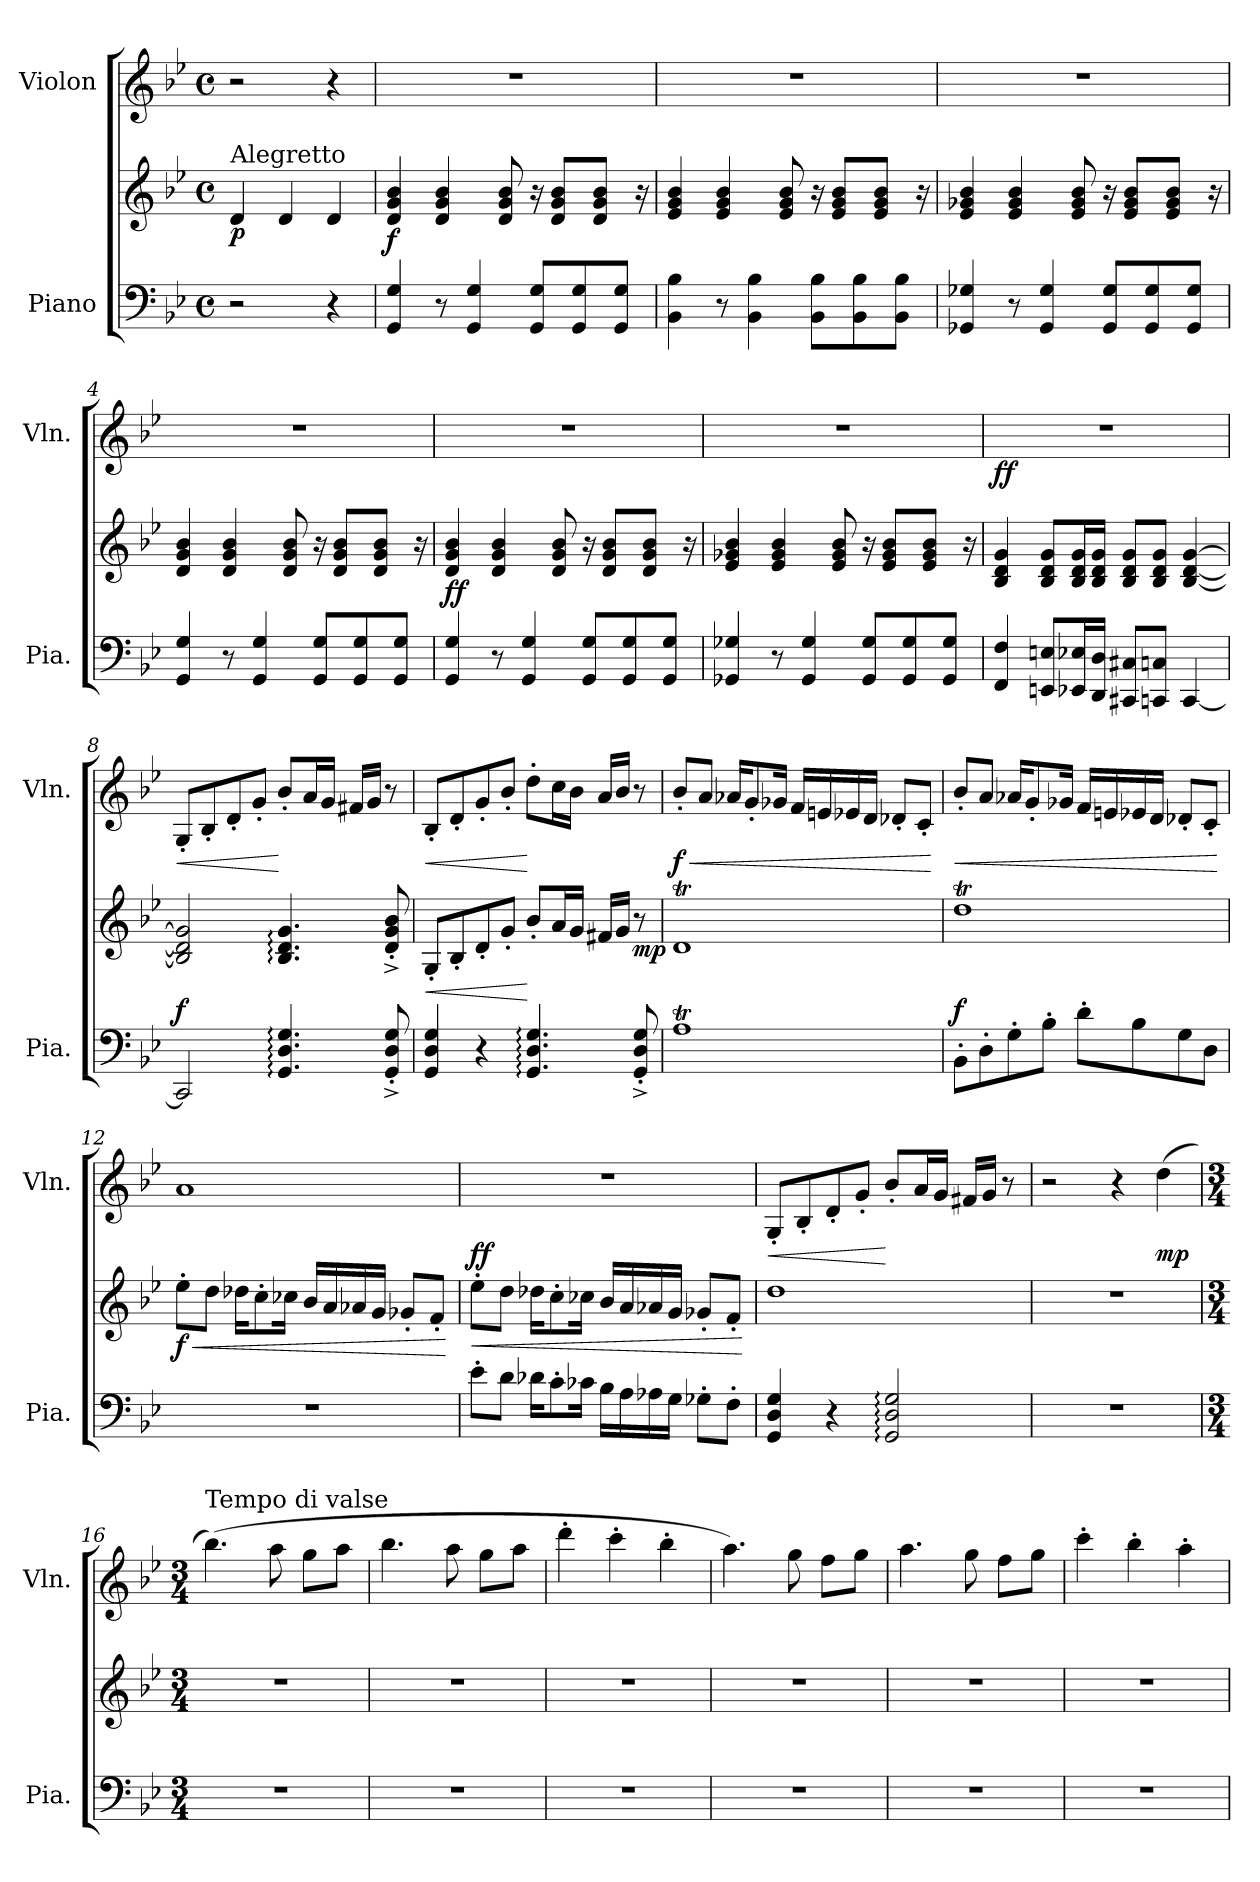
**kern	**kern	**dynam	**kern	**dynam
*part2	*part2	*part2	*part1	*part1
*staff3	*staff2	*staff2/3	*staff1	*staff1
*I"Piano	*	*	*I"Violon	*
*I'Pia.	*	*	*I'Vln.	*
*clefF4	*clefG2	*	*clefG2	*
*k[b-e-]	*k[b-e-]	*	*k[b-e-]	*
*M4/4	*M4/4	*	*M4/4	*
*met(c)	*met(c)	*	*met(c)	*
*MM120	*MM120	*	*MM120	*
=	=	=	=	=
!	!LO:TX:a:t=Alegretto	!	!	!
!	!	!LO:DY:b	!	!
2r	4d/	p	2r	.
.	4d/	.	.	.
4r	4d/	.	4r	.
=1	=1	=1	=1	=1
!	!	!LO:DY:b	!	!
4GG/ 4G/	4d/ 4g/ 4b-/	f	1r	.
8r	4d/ 4g/ 4b-/	.	.	.
4GG/ 4G/	.	.	.	.
.	8d/ 8g/ 8b-/	.	.	.
8GG/ 8G/L	16r	.	.	.
.	8d/ 8g/ 8b-/L	.	.	.
8GG/ 8G/	.	.	.	.
.	8d/ 8g/ 8b-/J	.	.	.
8GG/ 8G/J	.	.	.	.
.	16r	.	.	.
=2	=2	=2	=2	=2
4BB-\ 4B-\	4e-/ 4g/ 4b-/	.	1r	.
8r	4e-/ 4g/ 4b-/	.	.	.
4BB-\ 4B-\	.	.	.	.
.	8e-/ 8g/ 8b-/	.	.	.
8BB-\ 8B-\L	16r	.	.	.
.	8e-/ 8g/ 8b-/L	.	.	.
8BB-\ 8B-\	.	.	.	.
.	8e-/ 8g/ 8b-/J	.	.	.
8BB-\ 8B-\J	.	.	.	.
.	16r	.	.	.
=3	=3	=3	=3	=3
4GG-X/ 4G-X/	4e-/ 4g-X/ 4b-/	.	1r	.
8r	4e-/ 4g-/ 4b-/	.	.	.
4GG-/ 4G-/	.	.	.	.
.	8e-/ 8g-/ 8b-/	.	.	.
8GG-/ 8G-/L	16r	.	.	.
.	8e-/ 8g-/ 8b-/L	.	.	.
8GG-/ 8G-/	.	.	.	.
.	8e-/ 8g-/ 8b-/J	.	.	.
8GG-/ 8G-/J	.	.	.	.
.	16r	.	.	.
=4	=4	=4	=4	=4
4GG/ 4G/	4d/ 4g/ 4b-/	.	1r	.
8r	4d/ 4g/ 4b-/	.	.	.
4GG/ 4G/	.	.	.	.
.	8d/ 8g/ 8b-/	.	.	.
8GG/ 8G/L	16r	.	.	.
.	8d/ 8g/ 8b-/L	.	.	.
8GG/ 8G/	.	.	.	.
.	8d/ 8g/ 8b-/J	.	.	.
8GG/ 8G/J	.	.	.	.
.	16r	.	.	.
!!LO:LB:g=z
=5	=5	=5	=5	=5
!	!	!LO:DY:b	!	!
4GG/ 4G/	4d/ 4g/ 4b-/	ff	1r	.
8r	4d/ 4g/ 4b-/	.	.	.
4GG/ 4G/	.	.	.	.
.	8d/ 8g/ 8b-/	.	.	.
8GG/ 8G/L	16r	.	.	.
.	8d/ 8g/ 8b-/L	.	.	.
8GG/ 8G/	.	.	.	.
.	8d/ 8g/ 8b-/J	.	.	.
8GG/ 8G/J	.	.	.	.
.	16r	.	.	.
=6	=6	=6	=6	=6
4GG-X/ 4G-X/	4e-/ 4g-X/ 4b-/	.	1r	.
8r	4e-/ 4g-/ 4b-/	.	.	.
4GG-/ 4G-/	.	.	.	.
.	8e-/ 8g-/ 8b-/	.	.	.
8GG-/ 8G-/L	16r	.	.	.
.	8e-/ 8g-/ 8b-/L	.	.	.
8GG-/ 8G-/	.	.	.	.
.	8e-/ 8g-/ 8b-/J	.	.	.
8GG-/ 8G-/J	.	.	.	.
.	16r	.	.	.
=7	=7	=7	=7	=7
!	!	!	!	!LO:DY:b
4FF/ 4F/	4B-/ 4d/ 4g/	.	1r	ff
8EEn/ 8En/L	8B-/ 8d/ 8g/L	.	.	.
16EE-X/ 16E-X/L	16B-/ 16d/ 16g/L	.	.	.
16DD/ 16D/JJ	16B-/ 16d/ 16g/JJ	.	.	.
8CC#X/ 8C#X/L	8B-/ 8d/ 8g/L	.	.	.
8CCn/ 8Cn/J	8B-/ 8d/ 8g/J	.	.	.
[4CC/	[4B-/ [4d/ [4g/	.	.	.
=8	=8	=8	=8	=8
!	!	!LO:DY:a=2	!	!LO:HP:b
2CC/]	2B-/] 2d/] 2g/]	f	8G'/L	<
.	.	.	8B-'/	.
.	.	.	8d'/	.
.	.	.	8g'/J	.
4.GG/: 4.D/: 4.G/:	4.B-/: 4.d/: 4.g/:	.	8b-'/L	[
.	.	.	16a/L	.
.	.	.	16g/JJ	.
.	.	.	16f#X/LL	.
.	.	.	16g/JJ	.
8GG/'^ 8D/'^ 8G/'^	8d/'^ 8g/'^ 8b-/'^	.	8r	.
!!LO:LB:g=z
=9	=9	=9	=9	=9
!	!	!LO:HP:b	!	!LO:HP:b
4GG/ 4D/ 4G/	8G'/L	<	8B-'/L	<
.	8B-'/	.	8d'/	.
4r	8d'/	.	8g'/	.
.	8g'/J	.	8b-'/J	.
4.GG/: 4.D/: 4.G/:	8b-'/L	[	8dd'\L	[
.	16a/L	.	16cc\L	.
.	16g/JJ	.	16b-\JJ	.
.	16f#X/LL	.	16a/LL	.
.	16g/JJ	.	16b-/JJ	.
!	!	!LO:DY:b	!	!
8GG/'^ 8D/'^ 8G/'^	8r	mp	8r	.
=10	=10	=10	=10	=10
!	!	!	!	!LO:HP:b
!	!	!	!	!LO:DY:n=1:b
1At	1dt	.	8b-'/L	< f
.	.	.	8a/J	.
.	.	.	16a-X/KL	.
.	.	.	8g'/	.
.	.	.	16g-X/Jk	.
.	.	.	16f/LL	.
.	.	.	16en/	.
.	.	.	16e-X/	.
.	.	.	16d/JJ	.
.	.	.	8d-X'/L	.
.	.	.	8c'/J	.
.	.	.	.	[
=11	=11	=11	=11	=11
!	!	!LO:DY:a=2	!	!LO:HP:b
8BB-'\L	1ddt	f	8b-'/L	<
8D'\	.	.	8a/J	.
8G'\	.	.	16a-X/KL	.
.	.	.	8g'/	.
8B-'\J	.	.	.	.
.	.	.	16g-X/Jk	.
8d'\L	.	.	16f/LL	.
.	.	.	16en/	.
8B-\	.	.	16e-X/	.
.	.	.	16d/JJ	.
8G\	.	.	8d-X'/L	.
8D\J	.	.	8c'/J	.
.	.	.	.	[
!!LO:LB:g=z
=12	=12	=12	=12	=12
!	!	!LO:HP:b	!	!
!	!	!LO:DY:n=1:b	!	!
1r	8ee-'\L	< f	1a	.
.	8dd\J	.	.	.
.	16dd-X\KL	.	.	.
.	8cc'\	.	.	.
.	16cc-X\Jk	.	.	.
.	16b-/LL	.	.	.
.	16a/	.	.	.
.	16a-X/	.	.	.
.	16g/JJ	.	.	.
.	8g-X'/L	.	.	.
.	8f'/J	.	.	.
.	.	[	.	.
=13	=13	=13	=13	=13
!	!	!LO:HP:b	!	!LO:DY:b
8e-'\L	8ee-'\L	<	1r	ff
8d\J	8dd\J	.	.	.
16d-X\KL	16dd-X\KL	.	.	.
8c'\	8cc'\	.	.	.
16c-X\Jk	16cc-X\Jk	.	.	.
16B-\LL	16b-/LL	.	.	.
16A\	16a/	.	.	.
16A-X\	16a-X/	.	.	.
16G\JJ	16g/JJ	.	.	.
8G-X'\L	8g-X'/L	.	.	.
8F'\J	8f'/J	.	.	.
.	.	[	.	.
=14	=14	=14	=14	=14
!	!	!	!	!LO:HP:b
4GG/ 4D/ 4G/	1dd	.	8G'/L	<
.	.	.	8B-'/	.
4r	.	.	8d'/	.
.	.	.	8g'/J	.
2GG/: 2D/: 2G/:	.	.	8b-'/L	[
.	.	.	16a/L	.
.	.	.	16g/JJ	.
.	.	.	16f#X/LL	.
.	.	.	16g/JJ	.
.	.	.	8r	.
!!LO:PB:g=z
=15	=15	=15	=15	=15
1r	1r	.	2r	.
.	.	.	4r	.
!	!	!	!	!LO:DY:b
.	.	.	(4dd\	mp
=16	=16	=16	=16	=16
*M3/4	*M3/4	*	*M3/4	*
*	*	*	*MM180	*
!	!	!	!LO:TX:a:t=Tempo di valse	!
2.r	2.r	.	(4.bb-\)	.
.	.	.	8aa\	.
.	.	.	8gg\L	.
.	.	.	8aa\J	.
=17	=17	=17	=17	=17
2.r	2.r	.	4.bb-\	.
.	.	.	8aa\	.
.	.	.	8gg\L	.
.	.	.	8aa\J	.
=18	=18	=18	=18	=18
2.r	2.r	.	4ddd'\	.
.	.	.	4ccc'\	.
.	.	.	4bb-'\	.
=19	=19	=19	=19	=19
2.r	2.r	.	4.aa\)	.
.	.	.	8gg\	.
.	.	.	8ff\L	.
.	.	.	8gg\J	.
=20	=20	=20	=20	=20
2.r	2.r	.	4.aa\	.
.	.	.	8gg\	.
.	.	.	8ff\L	.
.	.	.	8gg\J	.
=21	=21	=21	=21	=21
2.r	2.r	.	4ccc'\	.
.	.	.	4bb-'\	.
.	.	.	4aa'\	.
=	=	=	=	=
*-	*-	*-	*-	*-
